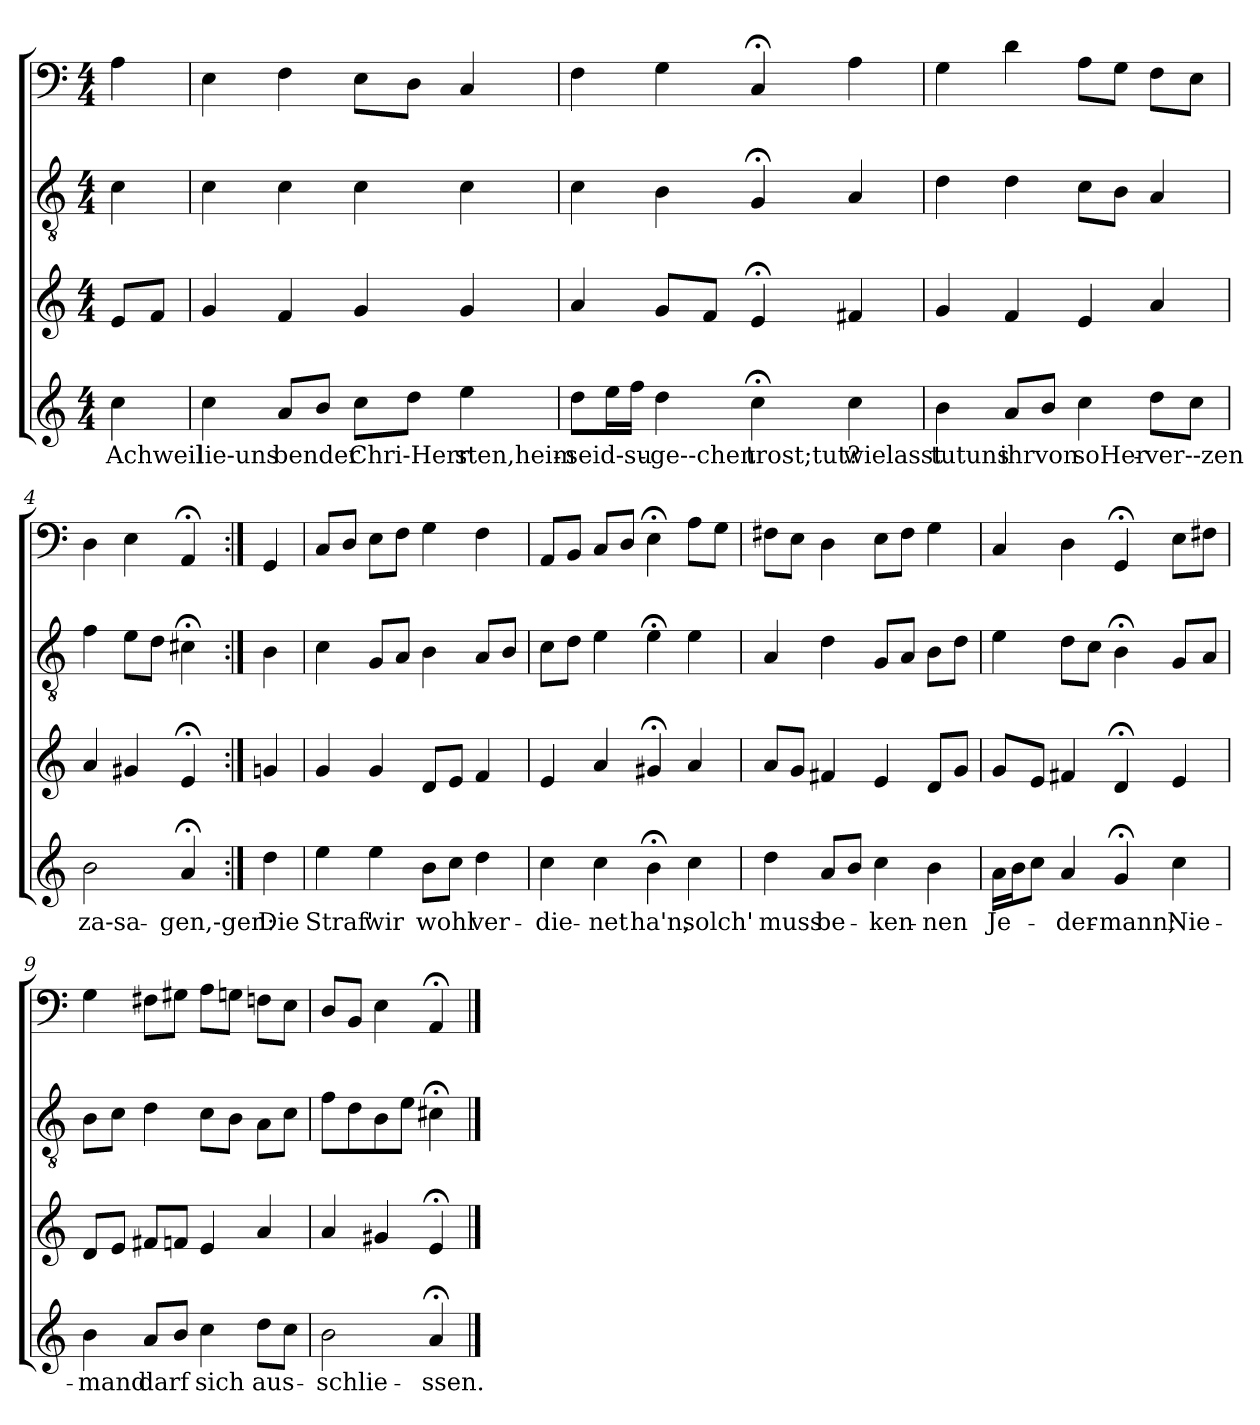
**kern	**text	**kern	**kern	**kern
*part4	*part4	*part3	*part2	*part1
*staff4	*staff4	*staff3	*staff2	*staff1
*clefG2	*	*clefG2	*clefGv2	*clefF4
*k[]	*	*k[]	*k[]	*k[]
*C:	*	*C:	*C:	*C:
*M4/4	*	*M4/4	*M4/4	*M4/4
=	=	=	=	=
4cc	Achweil	8eL	4c	4A
.	.	8fJ	.	.
=1	=1	=1	=1	=1
4cc	lie-uns	4g	4c	4E
8aL	-bender	4f	4c	4F
8bJ	.	.	.	.
8ccL	Chri-Herr	4g	4c	8EL
8ddJ	.	.	.	8DJ
4ee	-sten,heim-	4g	4c	4C
=2	=2	=2	=2	=2
8ddL	seid-su-	4a	4c	4F
16eeL	.	.	.	.
16ffJJ	.	.	.	.
4dd	ge--chen	8gL	4B	4G
.	.	8fJ	.	.
4cc;<	-trost;tut?	4e;<	4G;<	4C;<
4cc	wielasst	4f#X	4A	4A
=3	=3	=3	=3	=3
4b	tutuns	4g	4d	4G
8aL	ihrvon	4f	4d	4d
8bJ	.	.	.	.
4cc	soHer-	4e	8cL	8AL
.	.	.	8BJ	8GJ
8ddL	ver--zen	4a	4A	8FL
8ccJ	.	.	.	8EJ
=4	=4	=4	=4	=4
2b	-za-sa-	4a	4f	4D
.	.	4g#X	8eL	4E
.	.	.	8dJ	.
4a;<	-gen,-gen:	4e;<	4c#X;<	4AA;<
=:|!	=:|!	=:|!	=:|!	=:|!
4dd	Die	4gn	4B	4GG
=5	=5	=5	=5	=5
4ee	Straf'	4g	4c	8CL
.	.	.	.	8DJ
4ee	wir	4g	8GL	8EL
.	.	.	8AJ	8FJ
8bL	wohl	8dL	4B	4G
8ccJ	.	8eJ	.	.
4dd	ver-	4f	8AL	4F
.	.	.	8BJ	.
=6	=6	=6	=6	=6
4cc	-die-	4e	8cL	8AAL
.	.	.	8dJ	8BBJ
4cc	-net	4a	4e	8CL
.	.	.	.	8DJ
4b;<	ha'n,	4g#X;<	4e;<	4E;<
4cc	solch'	4a	4e	8AL
.	.	.	.	8GJ
=7	=7	=7	=7	=7
4dd	muss	8aL	4A	8F#XL
.	.	8gJ	.	8EJ
8aL	be-	4f#X	4d	4D
8bJ	.	.	.	.
4cc	-ken-	4e	8GL	8EL
.	.	.	8AJ	8F#J
4b	-nen	8dL	8BL	4G
.	.	8gJ	8dJ	.
=8	=8	=8	=8	=8
16aLL	Je-	8gL	4e	4C
16bJ	.	.	.	.
8ccJ	.	8eJ	.	.
4a	-der-	4f#X	8dL	4D
.	.	.	8cJ	.
4g;<	-mann;	4d;<	4B;<	4GG;<
4cc	Nie-	4e	8GL	8EL
.	.	.	8AJ	8F#XJ
=9	=9	=9	=9	=9
4b	-mand	8dL	8BL	4G
.	.	8eJ	8cJ	.
8aL	darf	8f#XL	4d	8F#XL
8bJ	.	8fnJ	.	8G#XJ
4cc	sich	4e	8cL	8AL
.	.	.	8BJ	8GnJ
8ddL	aus-	4a	8AL	8FnL
8ccJ	.	.	8cJ	8EJ
=10	=10	=10	=10	=10
2b	-schlie-	4a	8fL	8DL
.	.	.	8d	8BBJ
.	.	4g#X	8B	4E
.	.	.	8eJ	.
4a;<	-ssen.	4e;<	4c#X;<	4AA;<
==	==	==	==	==
*-	*-	*-	*-	*-
